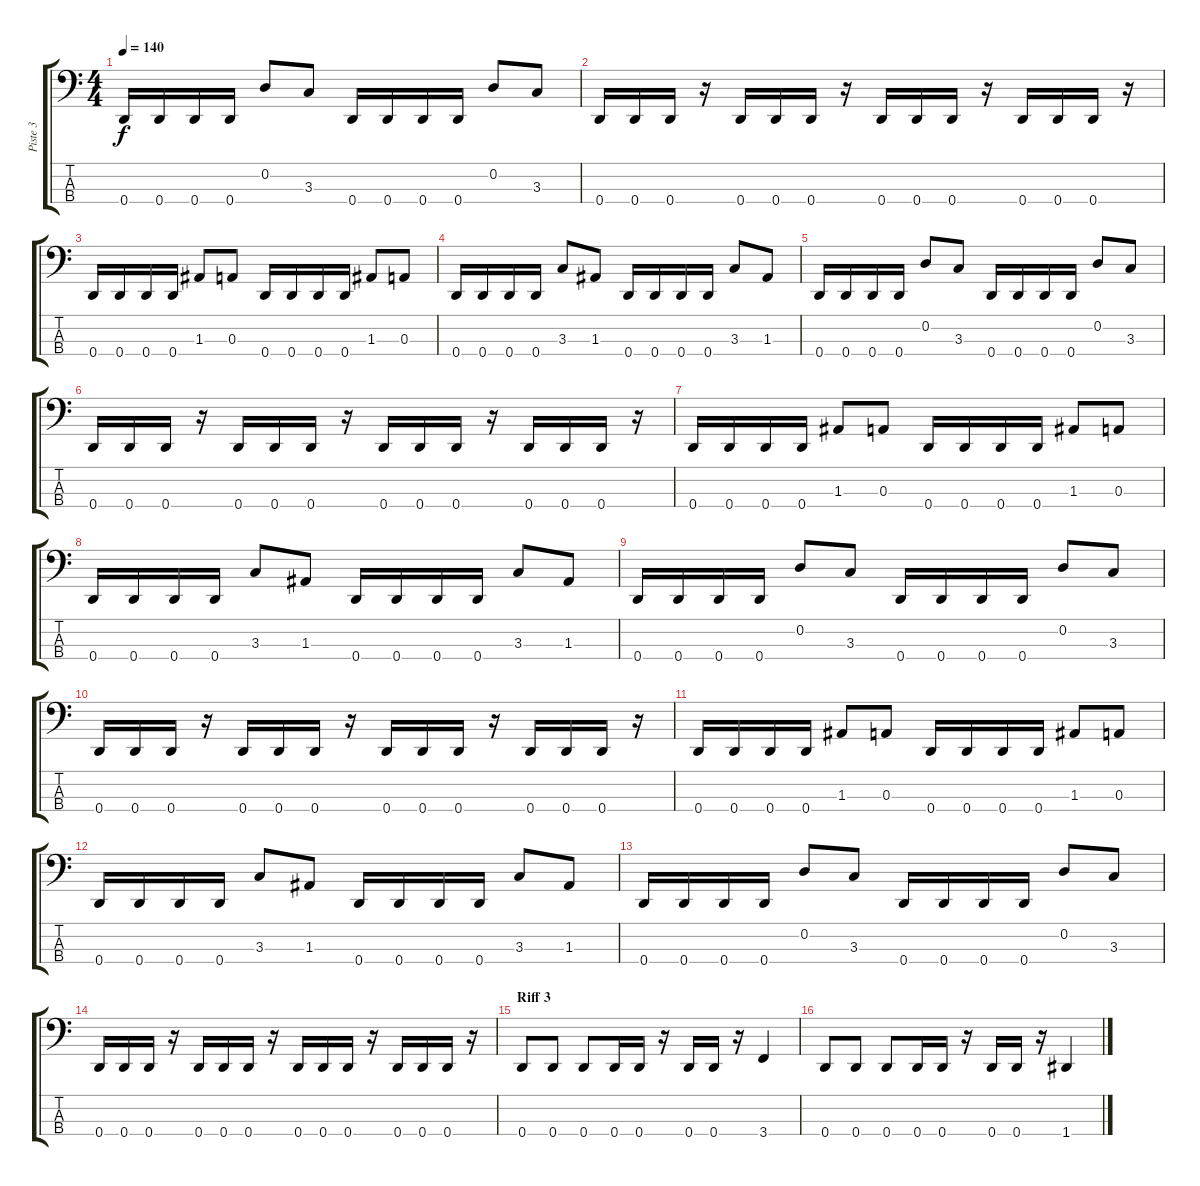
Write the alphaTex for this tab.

\track ("Piste 3" "Piste 3") {instrument electricbasspick}
\staff {score tabs}
\tuning (G2 D2 A1 D1) {hide}
\ts (4 4)
\tempo 140
\clef f4
\ks c
0.4.16{dy f} 0.4.16 0.4.16 0.4.16 0.2.8 3.3.8 0.4.16 0.4.16 0.4.16 0.4.16 0.2.8 3.3.8 |
0.4.16 0.4.16 0.4.16 r.16 0.4.16 0.4.16 0.4.16 r.16 0.4.16 0.4.16 0.4.16 r.16 0.4.16 0.4.16 0.4.16 r.16 |
0.4.16 0.4.16 0.4.16 0.4.16 1.3.8 0.3.8 0.4.16 0.4.16 0.4.16 0.4.16 1.3.8 0.3.8 |
0.4.16 0.4.16 0.4.16 0.4.16 3.3.8 1.3.8 0.4.16 0.4.16 0.4.16 0.4.16 3.3.8 1.3.8 |
0.4.16 0.4.16 0.4.16 0.4.16 0.2.8 3.3.8 0.4.16 0.4.16 0.4.16 0.4.16 0.2.8 3.3.8 |
0.4.16 0.4.16 0.4.16 r.16 0.4.16 0.4.16 0.4.16 r.16 0.4.16 0.4.16 0.4.16 r.16 0.4.16 0.4.16 0.4.16 r.16 |
0.4.16 0.4.16 0.4.16 0.4.16 1.3.8 0.3.8 0.4.16 0.4.16 0.4.16 0.4.16 1.3.8 0.3.8 |
0.4.16 0.4.16 0.4.16 0.4.16 3.3.8 1.3.8 0.4.16 0.4.16 0.4.16 0.4.16 3.3.8 1.3.8 |
0.4.16 0.4.16 0.4.16 0.4.16 0.2.8 3.3.8 0.4.16 0.4.16 0.4.16 0.4.16 0.2.8 3.3.8 |
0.4.16 0.4.16 0.4.16 r.16 0.4.16 0.4.16 0.4.16 r.16 0.4.16 0.4.16 0.4.16 r.16 0.4.16 0.4.16 0.4.16 r.16 |
0.4.16 0.4.16 0.4.16 0.4.16 1.3.8 0.3.8 0.4.16 0.4.16 0.4.16 0.4.16 1.3.8 0.3.8 |
0.4.16 0.4.16 0.4.16 0.4.16 3.3.8 1.3.8 0.4.16 0.4.16 0.4.16 0.4.16 3.3.8 1.3.8 |
0.4.16 0.4.16 0.4.16 0.4.16 0.2.8 3.3.8 0.4.16 0.4.16 0.4.16 0.4.16 0.2.8 3.3.8 |
0.4.16 0.4.16 0.4.16 r.16 0.4.16 0.4.16 0.4.16 r.16 0.4.16 0.4.16 0.4.16 r.16 0.4.16 0.4.16 0.4.16 r.16 |
\section ("" "Riff 3")
0.4.8 0.4.8 0.4.8 0.4.16 0.4.16 r.16 0.4.16 0.4.16 r.16 3.4.4 |
0.4.8 0.4.8 0.4.8 0.4.16 0.4.16 r.16 0.4.16 0.4.16 r.16 1.4.4
